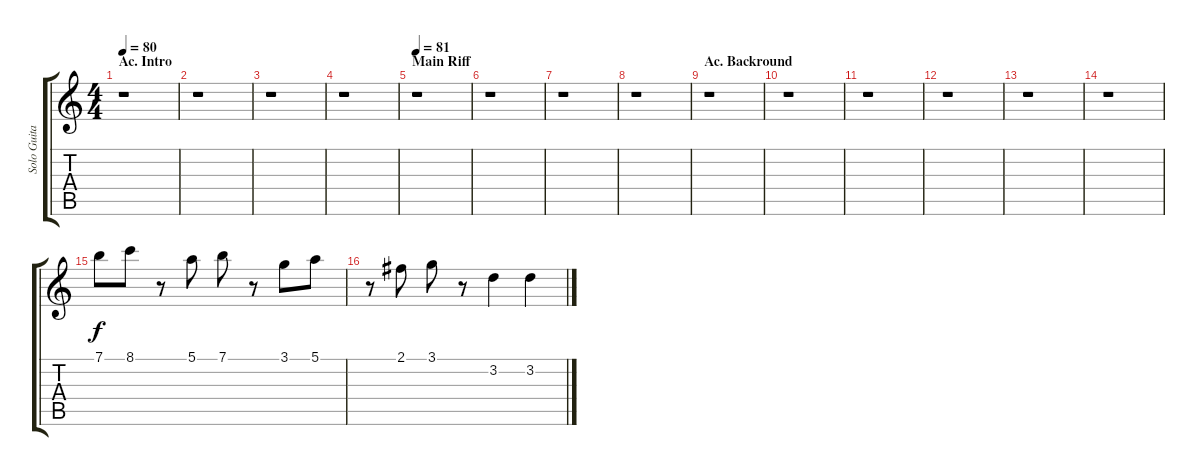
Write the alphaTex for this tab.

\track ("Solo Guitar" "Solo Guita") {instrument distortionguitar}
\staff {score tabs}
\tuning (E4 B3 G3 D3 A2 E2) {hide}
\ts (4 4)
\section ("" "Ac. Intro")
\tempo 80
\clef g2
\ks c
r.1{dy f instrument distortionguitar} |
r.1 |
r.1 |
r.1 |
\section ("" "Main Riff")
\tempo 81
r.1 |
r.1 |
r.1 |
r.1 |
\section ("" "Ac. Backround")
r.1 |
r.1 |
r.1 |
r.1 |
r.1 |
r.1 |
7.1.8 8.1.8 r.8 5.1.8 7.1.8 r.8 3.1.8 5.1.8 |
r.8 2.1.8 3.1.8 r.8 3.2.4 3.2.4
